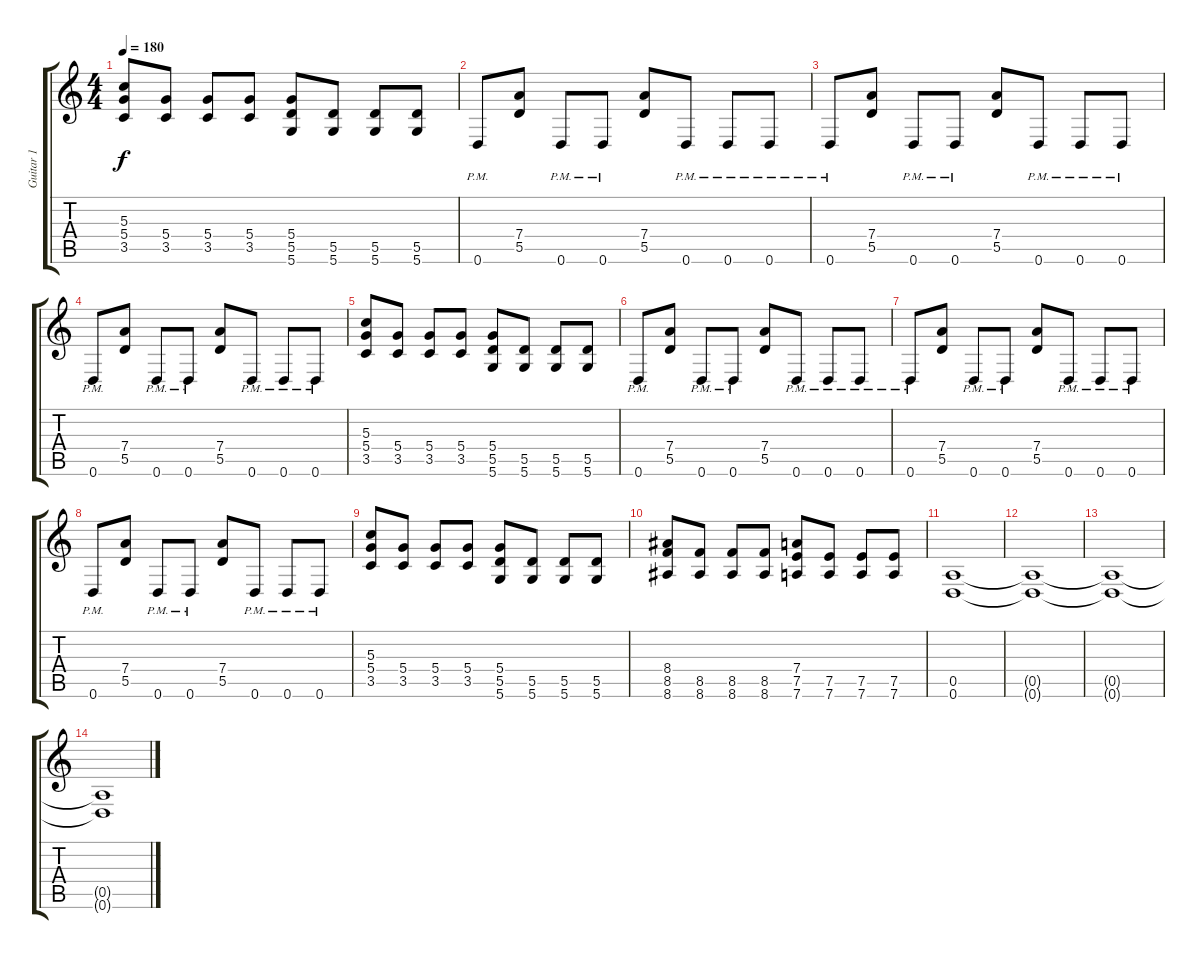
\track ("Guitar 1" "Guitar 1") {instrument overdrivenguitar}
\staff {score tabs}
\tuning (E4 B3 G3 D3 A2 D2) {hide}
\ts (4 4)
\tempo 180
\clef g2
\ks c
(5.3 5.4 3.5).8{dy f instrument overdrivenguitar} (5.4 3.5).8 (5.4 3.5).8 (5.4 3.5).8 (5.4 5.5 5.6).8 (5.5 5.6).8 (5.5 5.6).8 (5.5 5.6).8 |
0.6{pm}.8 (7.4 5.5).8 0.6{pm}.8 0.6{pm}.8 (7.4 5.5).8 0.6{pm}.8 0.6{pm}.8 0.6{pm}.8 |
0.6{pm}.8 (7.4 5.5).8 0.6{pm}.8 0.6{pm}.8 (7.4 5.5).8 0.6{pm}.8 0.6{pm}.8 0.6{pm}.8 |
0.6{pm}.8 (7.4 5.5).8 0.6{pm}.8 0.6{pm}.8 (7.4 5.5).8 0.6{pm}.8 0.6{pm}.8 0.6{pm}.8 |
(5.3 5.4 3.5).8 (5.4 3.5).8 (5.4 3.5).8 (5.4 3.5).8 (5.4 5.5 5.6).8 (5.5 5.6).8 (5.5 5.6).8 (5.5 5.6).8 |
0.6{pm}.8 (7.4 5.5).8 0.6{pm}.8 0.6{pm}.8 (7.4 5.5).8 0.6{pm}.8 0.6{pm}.8 0.6{pm}.8 |
0.6{pm}.8 (7.4 5.5).8 0.6{pm}.8 0.6{pm}.8 (7.4 5.5).8 0.6{pm}.8 0.6{pm}.8 0.6{pm}.8 |
0.6{pm}.8 (7.4 5.5).8 0.6{pm}.8 0.6{pm}.8 (7.4 5.5).8 0.6{pm}.8 0.6{pm}.8 0.6{pm}.8 |
(5.3 5.4 3.5).8 (5.4 3.5).8 (5.4 3.5).8 (5.4 3.5).8 (5.4 5.5 5.6).8 (5.5 5.6).8 (5.5 5.6).8 (5.5 5.6).8 |
(8.4 8.5 8.6).8 (8.5 8.6).8 (8.5 8.6).8 (8.5 8.6).8 (7.4 7.5 7.6).8 (7.5 7.6).8 (7.5 7.6).8 (7.5 7.6).8 |
(0.5 0.6).1 |
(0.5{t} 0.6{t}).1 |
(0.5{t} 0.6{t}).1 |
(0.5{t} 0.6{t}).1
